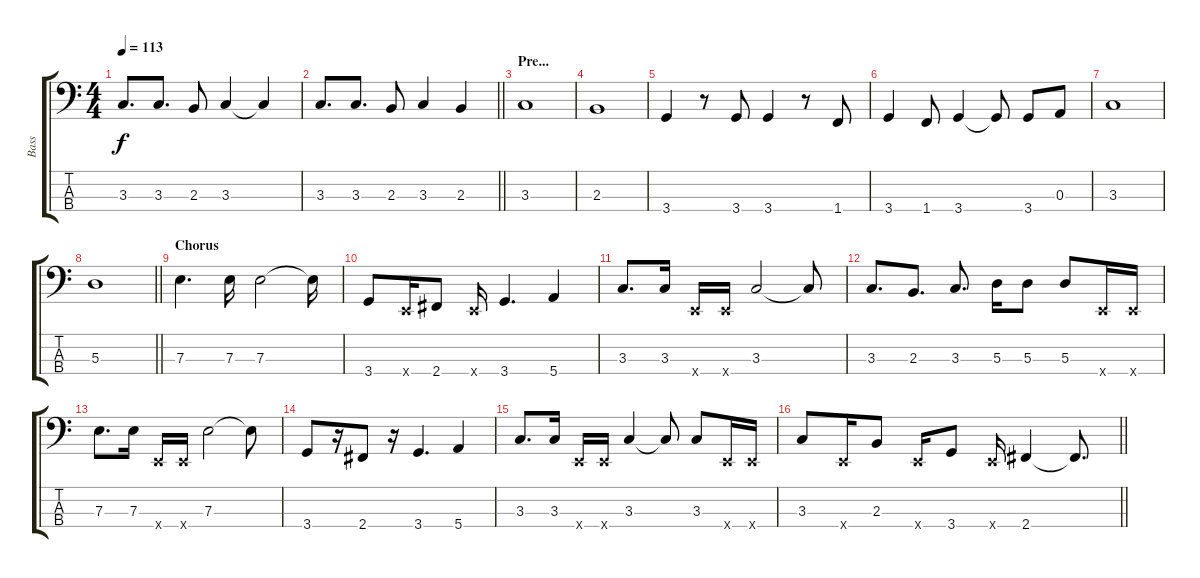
\track ("Bass" "Bass") {instrument electricbassfinger}
\staff {score tabs}
\tuning (G2 D2 A1 E1) {hide}
\ts (4 4)
\tempo 113
\clef f4
\ks c
3.3.8{d dy f} 3.3.8{d} 2.3.8 3.3.4 3.3{t}.4 |
\barLineRight lightlight
3.3.8{d} 3.3.8{d} 2.3.8 3.3.4 2.3.4 |
\section ("" "Pre...")
3.3.1 |
2.3.1 |
3.4.4 r.8 3.4.8 3.4.4 r.8 1.4.8 |
3.4.4 1.4.8 3.4.4 3.4{t}.8 3.4.8 0.3.8 |
3.3.1 |
\barLineRight lightlight
5.3.1 |
\section ("" "Chorus")
7.3.4{d} 7.3.16 7.3.2 7.3{t}.16 |
3.4.8 0.4{x}.16 2.4.8 0.4{x}.16 3.4.4{d} 5.4.4 |
3.3.8{d} 3.3.16 0.4{x}.16 0.4{x}.16 3.3.2 3.3{t}.8 |
3.3.8{d} 2.3.8{d} 3.3.8{d} 5.3.16 5.3.8 5.3.8 0.4{x}.16 0.4{x}.16 |
7.3.8{d} 7.3.16 0.4{x}.16 0.4{x}.16 7.3.2 7.3{t}.8 |
3.4.8 r.16 2.4.8 r.16 3.4.4{d} 5.4.4 |
3.3.8{d} 3.3.16 0.4{x}.16 0.4{x}.16 3.3.4 3.3{t}.8 3.3.8 0.4{x}.16 0.4{x}.16 |
\barLineRight lightlight
3.3.8 0.4{x}.16 2.3.8 0.4{x}.16 3.4.8 0.4{x}.16 2.4.4 2.4{t}.8{d}
